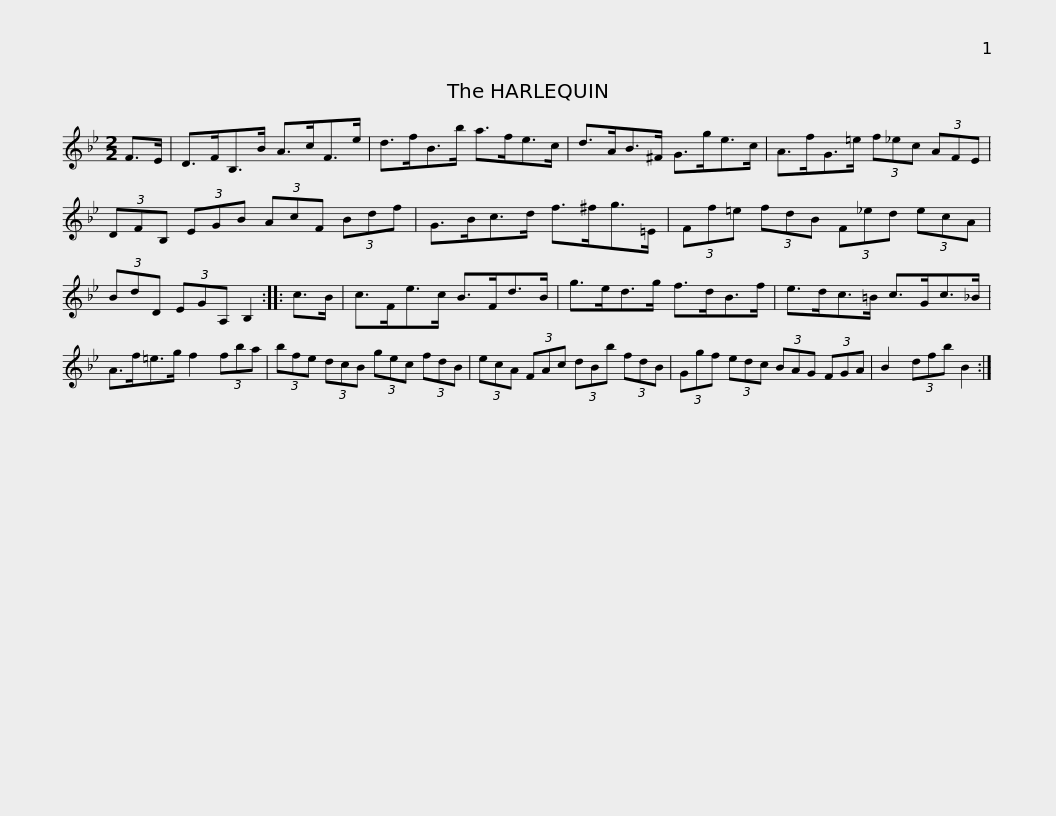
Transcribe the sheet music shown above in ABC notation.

X:1
L:1/8
M:2/2
I:linebreak $
K:Bb
V:1 treble
V:1
 F>E | D>FB,>B A>cF>e | d>fB>b a>fe>c | d>AB>^F G>ge>c | A>fG>=e (3f_ec (3AFE |$ %5
 (3DFB, (3EGB (3AcF (3Bdf | G>Bc>d f>^fg>=E | (3Ff=e (3fdB (3F_ed (3ecA | (3BdD (3EGA, B,2 ::$ c>B | %10
 c>Fe>c B>Fd>B | g>ed>g f>dB>f | e>dc>=B c>Gc>_B | A>f=e>g f2 (3fba |$ (3bfe (3dcB (3gec (3fdB | %15
 (3ecA (3FAc (3dBb (3fdB | (3Ggf (3edc (3BAG (3FGA | B2 (3dfb B2 :| %18
